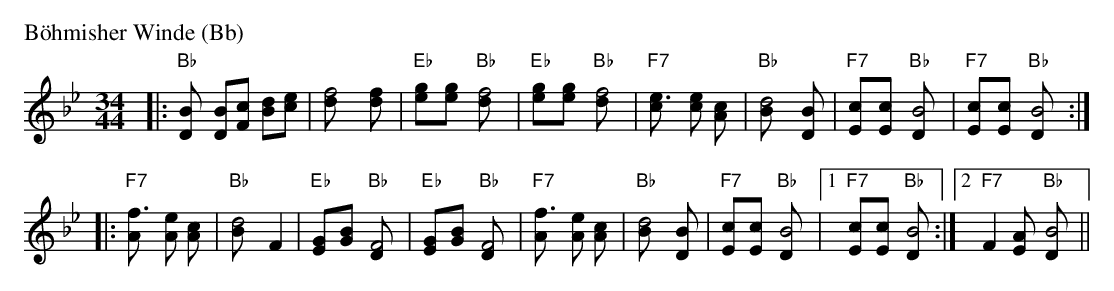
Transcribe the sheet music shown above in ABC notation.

X:1
P: B\"ohmisher Winde (Bb)
M: 34/44
L: 1/8
K: Bb
|: "Bb"[B2D] [BD][cF] [dB][ec] | [f4d] [f2d] \
| "Eb"[g2e][g2e] "Bb"[f4d] | "Eb"[g2e][g2e] "Bb"[f4d] \
| "F7"[e3c] [ec] [c2A] | "Bb"[d4B] [B2D] \
| "F7"[c2E][c2E] "Bb"[B4D] | "F7"[c2E][c2E] "Bb"[B4D] :|
|: "F7"[f3A] [eA] [c2A] | "Bb"[d4B] F2 \
| "Eb"[G2E][B2G] "Bb"[F4D] | "Eb"[G2E][B2G] "Bb"[F4D] \
| "F7"[f3A] [eA] [c2A] | "Bb"[d4B] [B2D] \
| "F7"[c2E][c2E] "Bb"[B4D] |1 "F7"[c2E][c2E] "Bb"[B4D] :|2 "F7"F2[A2E] "Bb"[B4D] ||
